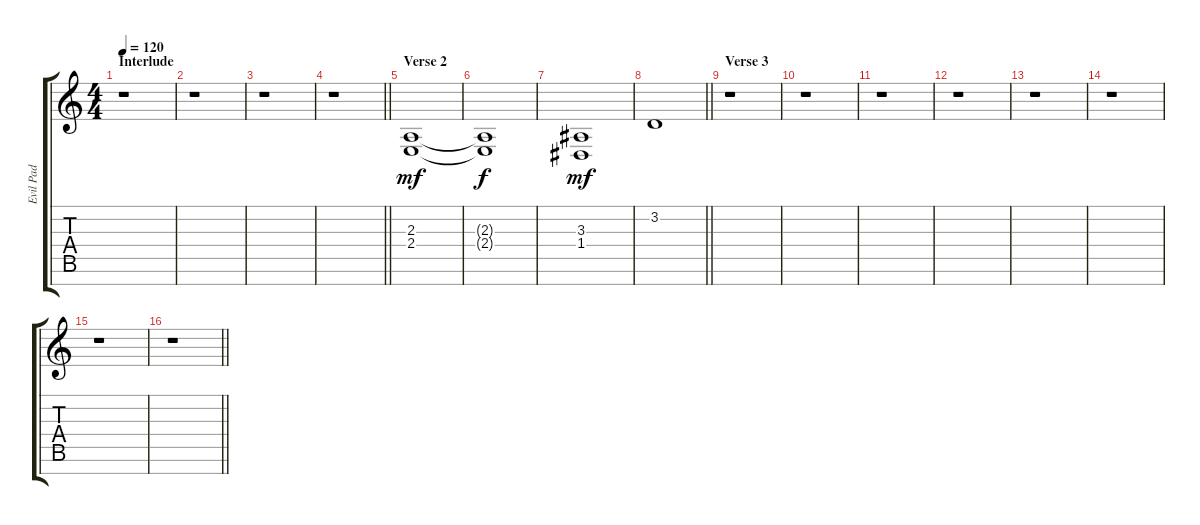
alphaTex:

\track ("Evil Pad" "Evil Pad") {instrument pad8sweep}
\staff {score tabs}
\tuning (E4 B3 G3 D3 A2 E2 B1) {hide}
\ts (4 4)
\section ("" "Interlude")
\tempo 120
\clef g2
\ks c
r.1{dy mf} |
r.1 |
r.1 |
\barLineRight lightlight
r.1 |
\section ("" "Verse 2")
(2.3 2.4).1 |
(2.3{t} 2.4{t}).1{dy f} |
(3.3 1.4).1{dy mf} |
\barLineRight lightlight
3.2.1 |
\section ("" "Verse 3")
r.1 |
r.1 |
r.1 |
r.1 |
r.1 |
r.1 |
r.1 |
\barLineRight lightlight
r.1
